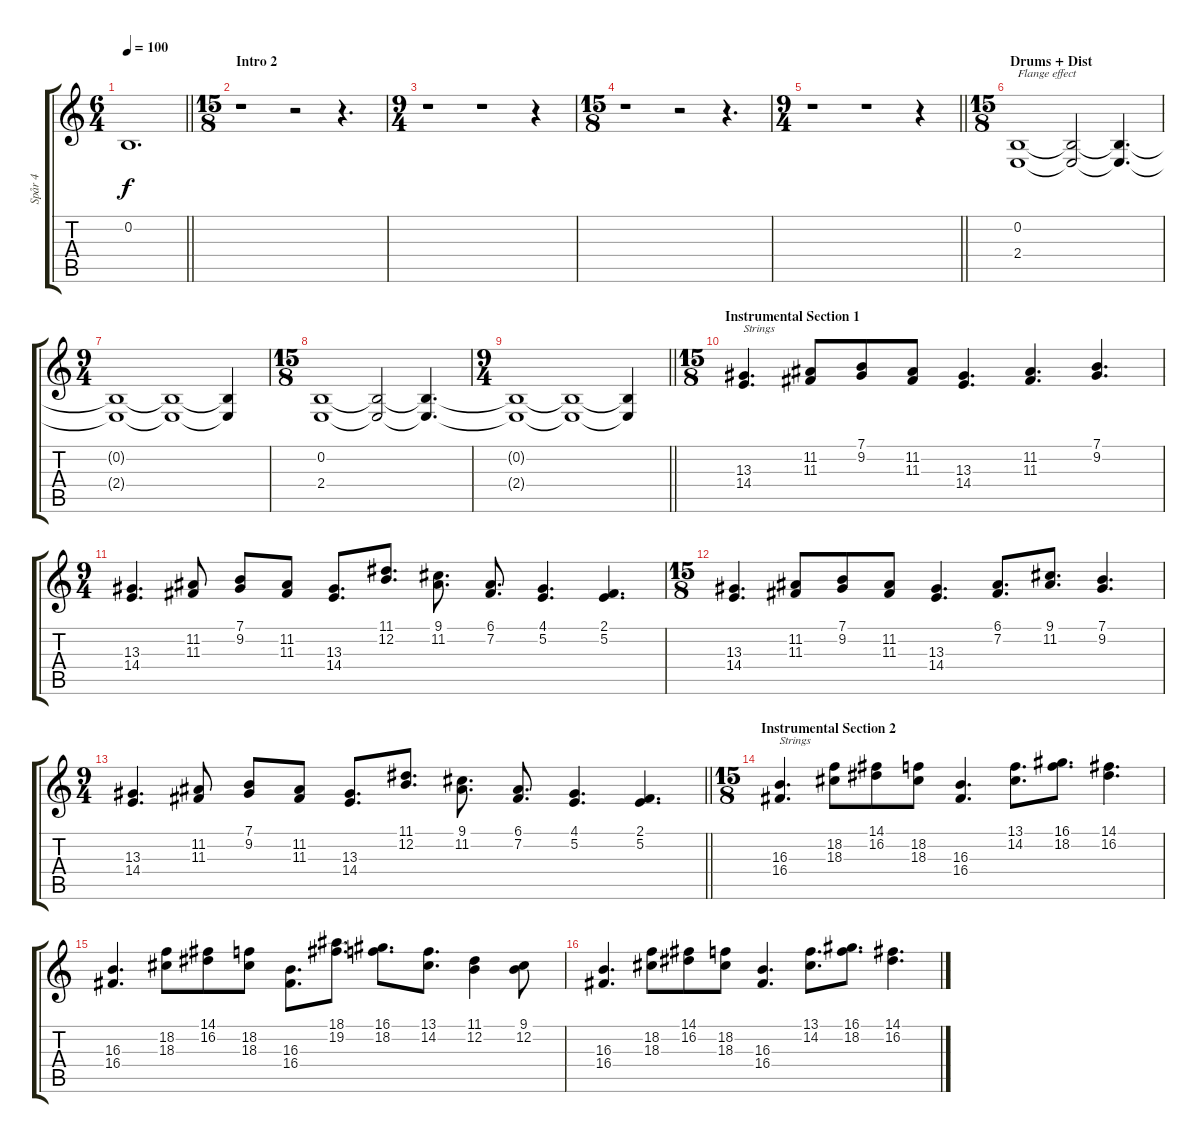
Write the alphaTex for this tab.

\track ("Spår 4" "Spår 4") {instrument stringensemble1}
\staff {score tabs}
\tuning (E4 B3 G3 D3 A2 E2) {hide}
\ts (6 4)
\tempo 100
\clef g2
\barLineRight lightlight
\ks c
0.2{t}.1{d dy f} |
\ts (15 8)
\section ("" "Intro 2")
r.1 r.2 r.4{d} |
\ts (9 4)
r.1 r.1 r.4 |
\ts (15 8)
r.1 r.2 r.4{d} |
\ts (9 4)
\barLineRight lightlight
r.1 r.1 r.4 |
\ts (15 8)
\section ("" "Drums + Dist")
(0.2 2.4).1{txt "Flange effect" instrument fx4atmosphere} (0.2{t} 2.4{t}).2 (0.2{t} 2.4{t}).4{d} |
\ts (9 4)
(0.2{t} 2.4{t}).1 (0.2{t} 2.4{t}).1 (0.2{t} 2.4{t}).4 |
\ts (15 8)
(0.2 2.4).1 (0.2{t} 2.4{t}).2 (0.2{t} 2.4{t}).4{d} |
\ts (9 4)
\barLineRight lightlight
(0.2{t} 2.4{t}).1 (0.2{t} 2.4{t}).1 (0.2{t} 2.4{t}).4 |
\ts (15 8)
\section ("" "Instrumental Section 1")
(13.3 14.4).4{d txt "Strings" instrument stringensemble1} (11.2 11.3).8 (7.1 9.2).8 (11.2 11.3).8 (13.3 14.4).4{d} (11.2 11.3).4{d} (7.1 9.2).4{d} |
\ts (9 4)
(13.3 14.4).4{d} (11.2 11.3).8 (7.1 9.2).8 (11.2 11.3).8 (13.3 14.4).8{d} (11.1 12.2).8{d} (9.1 11.2).8{d} (6.1 7.2).8{d} (4.1 5.2).4{d} (2.1 5.2).4{d} |
\ts (15 8)
(13.3 14.4).4{d} (11.2 11.3).8 (7.1 9.2).8 (11.2 11.3).8 (13.3 14.4).4{d} (6.1 7.2).8{d} (9.1 11.2).8{d} (7.1 9.2).4{d} |
\ts (9 4)
\barLineRight lightlight
(13.3 14.4).4{d} (11.2 11.3).8 (7.1 9.2).8 (11.2 11.3).8 (13.3 14.4).8{d} (11.1 12.2).8{d} (9.1 11.2).8{d} (6.1 7.2).8{d} (4.1 5.2).4{d} (2.1 5.2).4{d} |
\ts (15 8)
\section ("" "Instrumental Section 2")
(16.3 16.4).4{d txt "Strings"} (18.2 18.3).8 (14.1 16.2).8 (18.2 18.3).8 (16.3 16.4).4{d} (13.1 14.2).8{d} (16.1 18.2).8{d} (14.1 16.2).4{d} |
(16.3 16.4).4{d} (18.2 18.3).8 (14.1 16.2).8 (18.2 18.3).8 (16.3 16.4).8{d} (18.1 19.2).8{d} (16.1 18.2).8{d} (13.1 14.2).8{d} (11.1 12.2).4 (9.1 12.2).8 |
(16.3 16.4).4{d} (18.2 18.3).8 (14.1 16.2).8 (18.2 18.3).8 (16.3 16.4).4{d} (13.1 14.2).8{d} (16.1 18.2).8{d} (14.1 16.2).4{d}
